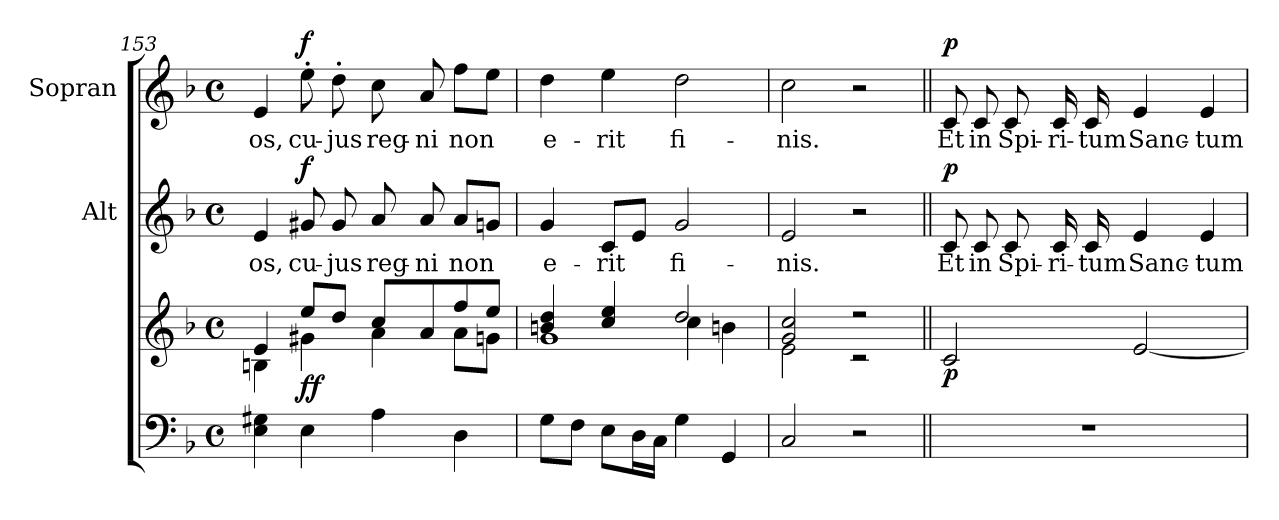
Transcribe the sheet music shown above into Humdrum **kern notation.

**kern	**kern	**dynam	**kern	**text	**dynam	**kern	**text	**dynam
*part3	*part3	*part3	*part2	*part2	*part2	*part1	*part1	*part1
*staff4	*staff3	*staff3/4	*staff2	*staff2	*staff2	*staff1	*staff1	*staff1
*	*	*	*I"Alt	*	*	*I"Sopran	*	*
*clefF4	*clefG2	*	*clefG2	*	*	*clefG2	*	*
*k[b-]	*k[b-]	*	*k[b-]	*	*	*k[b-]	*	*
*F:	*F:	*	*F:	*	*	*F:	*	*
*M4/4	*M4/4	*	*M4/4	*	*	*M4/4	*	*
*met(c)	*met(c)	*	*met(c)	*	*	*met(c)	*	*
=153	=153	=153	=153	=153	=153	=153	=153	=153
*	*^	*	*	*	*	*	*	*
!	!	!	!	!	!LO:LY:b	!	!	!LO:LY:b	!
4E\ 4G#X\	4e/	4Bn\	.	4e/	-os,	.	4e/	-os,	.
!	!	!	!LO:DY:b	!	!LO:LY:b	!LO:DY:a	!	!LO:LY:b	!LO:DY:a
4E\	8ee/L	4g#X\	ff	8g#X/	cu-	f	8ee'>\	cu-	f
!	!	!	!	!	!LO:LY:b	!	!	!LO:LY:b	!
.	8dd/J	.	.	8g#/	-jus	.	8dd'>\	-jus	.
!	!	!	!	!	!LO:LY:b	!	!	!LO:LY:b	!
4A\	8cc/L	4a\	.	8a/	reg-	.	8cc\	reg-	.
!	!	!	!	!	!LO:LY:b	!	!	!LO:LY:b	!
.	8a/	.	.	8a/	-ni	.	8a/	-ni	.
!	!	!	!	!	!LO:LY:b	!	!	!LO:LY:b	!
4D\	8ff/	8a\L	.	8a/L	non	.	8ff\L	non	.
.	8ee/J	8gn\J	.	8gn/J	.	.	8ee\J	.	.
=154	=154	=154	=154	=154	=154	=154	=154	=154	=154
*	*	*^	*	*	*	*	*	*	*
!	!	!	!	!	!	!LO:LY:b	!	!	!LO:LY:b	!
8G\L	4bn/ 4dd/	1g	2ryy	.	4g/	e-	.	4dd\	e-	.
8F\J	.	.	.	.	.	.	.	.	.	.
!	!	!	!	!	!	!LO:LY:b	!	!	!LO:LY:b	!
8E\L	4cc/ 4ee/	.	.	.	8c/L	-rit	.	4ee\	-rit	.
16D\L	.	.	.	.	8e/J	.	.	.	.	.
16C\JJ	.	.	.	.	.	.	.	.	.	.
!	!	!	!	!	!	!LO:LY:b	!	!	!LO:LY:b	!
4G\	2dd/	.	4cc\	.	2g/	fi-	.	2dd\	fi-	.
4GG/	.	.	4bn\	.	.	.	.	.	.	.
=155	=155	=155	=155	=155	=155	=155	=155	=155	=155	=155
!	!	!	!	!	!	!LO:LY:b	!	!	!LO:LY:b	!
*	*	*v	*v	*	*	*	*	*	*	*
2C/	2g/ 2cc/	2e\	.	2e/	-nis.	.	2cc\	-nis.	.
2r	2r	2r	.	2r	.	.	2r	.	.
!!LO:LB:g=z
=156||	=156||	=156||	=156||	=156||	=156||	=156||	=156||	=156||	=156||
!	!	!	!LO:DY:b	!	!LO:LY:b	!LO:DY:a	!	!LO:LY:b	!LO:DY:a
*	*v	*v	*	*	*	*	*	*	*
1r	2c/	p	8c/	Et	p	8c/	Et	p
!	!	!	!	!LO:LY:b	!	!	!LO:LY:b	!
.	.	.	8c/	in	.	8c/	in	.
!	!	!	!	!LO:LY:b	!	!	!LO:LY:b	!
.	.	.	8c/	Spi-	.	8c/	Spi-	.
!	!	!	!	!LO:LY:b	!	!	!LO:LY:b	!
.	.	.	16c/	-ri-	.	16c/	-ri-	.
!	!	!	!	!LO:LY:b	!	!	!LO:LY:b	!
.	.	.	16c/	-tum	.	16c/	-tum	.
!	!	!	!	!LO:LY:b	!	!	!LO:LY:b	!
.	[2e/	.	4e/	Sanc-	.	4e/	Sanc-	.
!	!	!	!	!LO:LY:b	!	!	!LO:LY:b	!
.	.	.	4e/	-tum	.	4e/	-tum	.
=	=	=	=	=	=	=	=	=
*-	*-	*-	*-	*-	*-	*-	*-	*-
